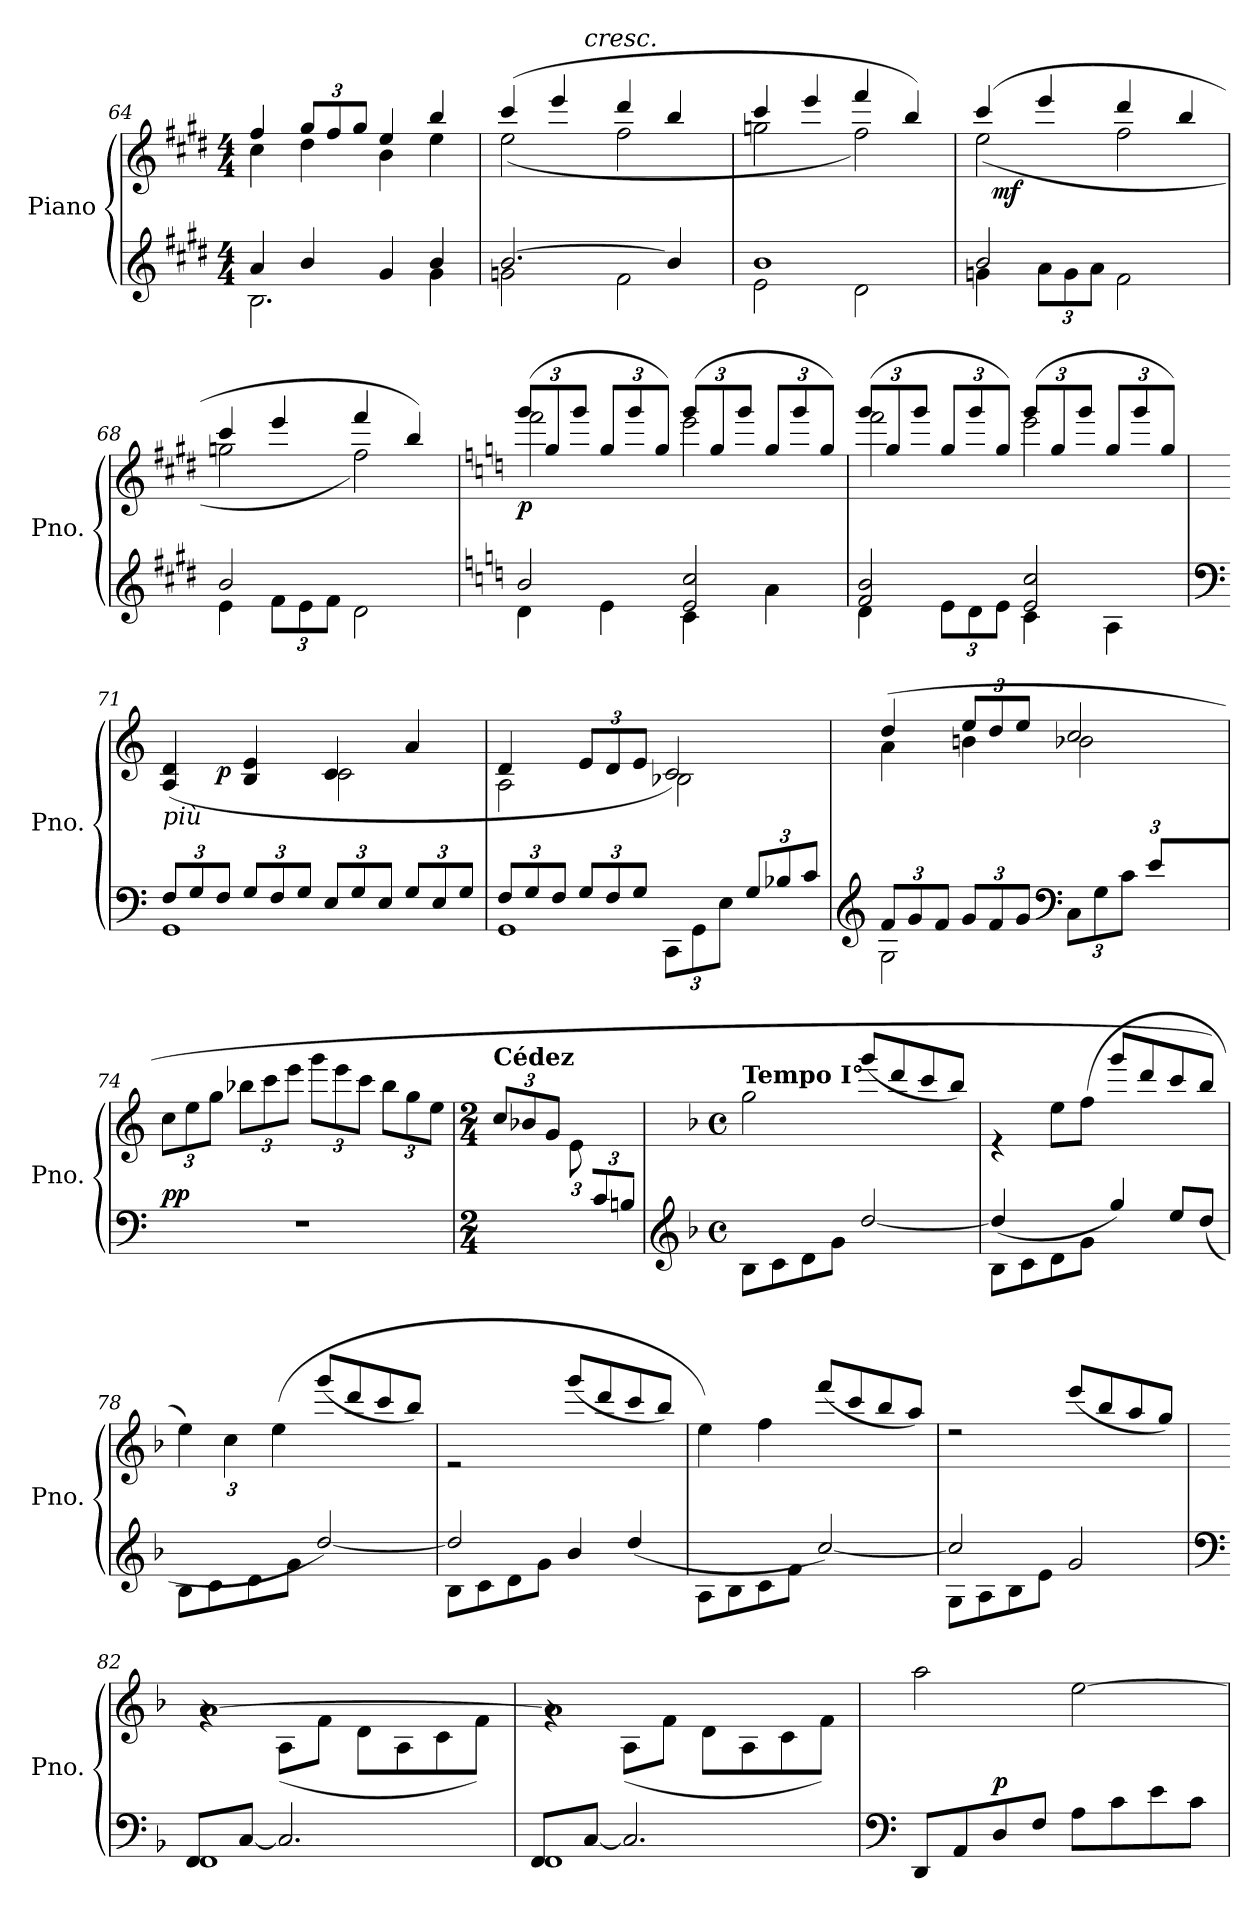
**kern	**kern	**dynam
*part1	*part1	*part1
*staff2	*staff1	*staff1/2
*I"Piano	*	*
*I'Pno.	*	*
*clefG2	*clefG2	*
*k[f#c#g#d#]	*k[f#c#g#d#]	*
*M4/4	*M4/4	*
=64	=64	=64
*^	*^	*
4a/	2.B\	4cc#\	4ff#/	.
*	*	*	*Xbrackettup	*
4b/	.	4dd#\	12gg#/L	.
.	.	.	12ff#/	.
.	.	.	12gg#/J	.
4g#/	.	4b\	4ee/	.
4b/	4g#\	4ee\	4bb/	.
=65	=65	=65	=65	=65
*	*	*	*^	*
[2.b/	2gn\	(>4ccc#/	(<2ee\	4.ryy	.
.	.	4eee/	.	.	.
!	!	!	!	!LO:TX:a:i:t=cresc.	!
.	.	.	.	2ryy	.
.	2f#\	4ddd#/	2ff#\	.	.
4b/]	.	4bb/	.	.	.
.	.	.	.	8ryy	.
*	*	*	*v	*v	*
=66	=66	=66	=66	=66
1b	2e\	4ccc#/	2ggn\	.
.	.	4eee/	.	.
.	2d#\	4fff#/	2ff#\)	.
.	.	4bb/)	.	.
=67	=67	=67	=67	=67
*	*	*	*^	*
4gn\	2b/	(>4ccc#/	(<2ee\	24ryy	.
!	!	!	!	!	!LO:DY:b
.	.	.	.	3%2ryy	mf
*Xbrackettup	*	*	*	*	*
12a\L	.	4eee/	.	.	.
12g\	.	.	.	.	.
12a\J	.	.	.	.	.
2f#\	2ryy	4ddd#/	2ff#\	.	.
.	.	.	.	6..ryy	.
.	.	4bb/	.	.	.
*	*	*	*v	*v	*
!!LO:LB:g=z
=68	=68	=68	=68	=68
4e\	2b/	4ccc#/	2ggn\	.
12f#\L	.	4eee/	.	.
12e\	.	.	.	.
12f#\J	.	.	.	.
*	*	*MM96	*	*
2d#\	2ryy	4fff#/	2ff#\)	.
*	*	*MM60	*	*
.	.	4bb/)	.	.
=69	=69	=69	=69	=69
*k[]	*	*k[]	*	*
!	!	!	!	!LO:DY:b
4d\	2b/	(>12ggg/L	2fff\	p
*	*	*MM108	*	*
.	.	12gg/	.	.
.	.	12ggg/J	.	.
4e\	.	12gg/L	.	.
.	.	12ggg/	.	.
.	.	12gg/J)	.	.
4c\	2e/ 2cc/	(>12ggg/L	2eee\	.
.	.	12gg/	.	.
.	.	12ggg/J	.	.
4a\	.	12gg/L	.	.
.	.	12ggg/	.	.
.	.	12gg/J)	.	.
=70	=70	=70	=70	=70
4d\	2f/ 2b/	(>12ggg/L	2fff\	.
.	.	12gg/	.	.
.	.	12ggg/J	.	.
12e\L	.	12gg/L	.	.
12d\	.	12ggg/	.	.
12e\J	.	12gg/J)	.	.
4c\	2e/ 2cc/	(>12ggg/L	2eee\	.
.	.	12gg/	.	.
.	.	12ggg/J	.	.
4A\	.	12gg/L	.	.
.	.	12ggg/	.	.
*	*	*MM90	*	*
.	.	12gg/J)	.	.
*	*	*v	*v	*
!!LO:PB:g=z
=71	=71	=71	=71
*clefF4	*	*	*
*	*	*MM106	*
*	*	*^	*
*	*	*	*^	*
!	!	!LO:TX:b:i:t=più	!	!	!
12F/L	1GG	(>4A/ 4d/	2ryy	6ryy	.
12G/	.	.	.	.	.
!	!	!	!	!	!LO:DY:b
12F/J	.	.	.	3%2ryy	p
12G/L	.	4B/ 4e/	.	.	.
12F/	.	.	.	.	.
12G/J	.	.	.	.	.
12E/L	.	4c/	2c\	.	.
12G/	.	.	.	.	.
12E/J	.	.	.	.	.
12G/L	.	4a/	.	.	.
12E/	.	.	.	6ryy	.
12G/J	.	.	.	.	.
*	*	*	*v	*v	*
=72	=72	=72	=72	=72
12F/L	1GG	4d/	2A\	.
12G/	.	.	.	.
12F/J	.	.	.	.
12G/L	.	12e/L	.	.
12F/	.	12d/	.	.
12G/J	.	12e/J	.	.
12CC\L	.	2c/)	2B-X\	.
12GG\	.	.	.	.
12E\J	.	.	.	.
12G/L	.	.	.	.
12B-X/	.	.	.	.
12c/J	.	.	.	.
*v	*v	*	*	*
*	*v	*v	*
=73	=73	=73
*clefG2	*	*
*^	*^	*
*	*^	*	*^	*
2.ryy	12f/L	2G\	4dd/	(>4a\	2rDyy	.
.	12g/	.	.	.	.	.
.	12f/J	.	.	.	.	.
.	12g/L	.	12ee/L	4bn\	.	.
.	12f/	.	12dd/	.	.	.
.	12g/J)	.	12ee/J	.	.	.
*clefF4	*	*	*	*	*	*
.	12C\L	2ryy	(2cc/	2b-X\	4rFyy	.
.	12G\	.	.	.	.	.
.	12c\J	.	.	.	.	.
12e/L	4ryy	.	.	.	12ryy	.
6ryy	.	.	.	.	12g\	.
.	.	.	.	.	12b-\J	.
*v	*v	*v	*	*	*	*
*	*v	*v	*v	*
!!LO:LB:g=z
=74	=74	=74
*	*MM100	*
*	*^	*
*	*	*^	*
!	!	!	!	!LO:DY:a=2
*	*v	*v	*v	*
1r	12cc\L	pp
.	12ee\	.
.	12gg\J	.
.	12bb-X\L	.
.	12ccc\	.
.	12eee\J	.
.	12ggg\L	.
*	*MM96	*
.	12eee\	.
.	12ccc\J	.
.	12bb-\L	.
.	12gg\	.
.	12ee\J	.
=75	=75	=75
*M2/4	*M2/4	*
*	*MM86	*
*^	*	*
!	!	!LO:TX:a:B:t=Cédez	!
3ryy	2ryy	12cc/L	.
.	.	12b-X/	.
*	*	*MM68	*
.	.	12g/J	.
.	.	12e\L	.
*	*	*MM50	*
12c/	.	12ryy	.
*	*	*MM30	*
12Bn/J	.	12ryy	.
=76	=76	=76	=76
*clefG2	*	*	*
*k[b-]	*	*k[b-]	*
*M4/4	*	*M4/4	*
*met(c)	*	*met(c)	*
*	*	*^	*
!	!	!LO:TX:a:B:t=Tempo I°	!	!
2ryy	8B-\L	(>2gg\	2ryy	.
.	8c\	.	.	.
.	8d\	.	.	.
.	8g\J	.	.	.
[2dd/)	2ryy	2ryy	(<8ggg/L	.
.	.	.	8ddd/	.
.	.	.	8ccc/	.
.	.	.	8bb-/J)	.
=77	=77	=77	=77	=77
*	*^	*	*	*
2ryy	(<4dd/]	8B-\L	4re	2ryy	.
.	.	8c\	.	.	.
.	2.ryy	8d\	(8ee\L	.	.
.	.	8g\J	(>8ff\J	.	.
4gg/)	.	2ryy	2ryy	8ggg/L	.
.	.	.	.	8ddd/	.
8ee/L	.	.	.	8ccc/	.
(>8dd/J	.	.	.	8bb-/J)	.
*	*v	*v	*	*	*
!!LO:LB:g=z	!!
=78	=78	=78	=78	=78
2ryy	8B-\L	6ee\)	2ryy	.
.	8c\	.	.	.
.	.	6cc\	.	.
.	8d\	.	.	.
.	.	(>6ee\	.	.
.	8g\J	.	.	.
[2dd/)	2ryy	2ryy	(<8ggg/L	.
.	.	.	8ddd/	.
.	.	.	8ccc/	.
.	.	.	8bb-/J)	.
*	*	*v	*v	*
=79	=79	=79	=79
2dd/]	8B-\L	2re	.
.	8c\	.	.
.	8d\	.	.
.	8g\J	.	.
4b-/	2ryy	(<8ggg/L	.
.	.	8ddd/	.
(>4dd/	.	8ccc/	.
.	.	8bb-/J)	.
=80	=80	=80	=80
*	*	*^	*
2ryy	8A\L	4ee\)	2ryy	.
.	8B-\	.	.	.
.	8c\	(>4ff\	.	.
.	8f\J	.	.	.
[2cc/)	2ryy	2ryy	(<8fff/L	.
.	.	.	8ccc/	.
.	.	.	8bb-/	.
.	.	.	8aa/J)	.
*	*	*v	*v	*
=81	=81	=81	=81
2cc/]	8G\L	2rdd	.
.	8A\	.	.
.	8B-\	.	.
.	8e\J	.	.
2g/	2ryy	(<8eee/L	.
.	.	8bb-/	.
.	.	8aa/	.
.	.	8gg/J)	.
!!LO:LB:g=z
=82	=82	=82	=82
*clefF4	*	*	*
*	*	*^	*
1FF	8FF/L	[1a	4rg	.
.	[8C/J	.	.	.
.	2.C/]	.	(<8A\L	.
.	.	.	8f\J	.
.	.	.	8d\L	.
.	.	.	8A\	.
.	.	.	8c\	.
.	.	.	8f\J)	.
=83	=83	=83	=83	=83
1FF	8FF/L	1a]	4rg	.
.	[8C/J	.	.	.
.	2.C/]	.	(<8A\L	.
.	.	.	8f\J	.
.	.	.	8d\L	.
.	.	.	8A\	.
.	.	.	8c\	.
.	.	.	8f\J)	.
*v	*v	*	*	*
*	*v	*v	*
=84	=84	=84
*clefF4	*	*
*	*^	*
!	!LO:TX:b:i:t=meno	!	!
*	*v	*v	*
8DD/L	2aa\	.
8AA/	.	.
!	!	!LO:DY:a=2
8D/	.	p
8F/J	.	.
8A\L	[2ee\	.
8c\	.	.
8e\	.	.
8c\J	.	.
=	=	=
*-	*-	*-
